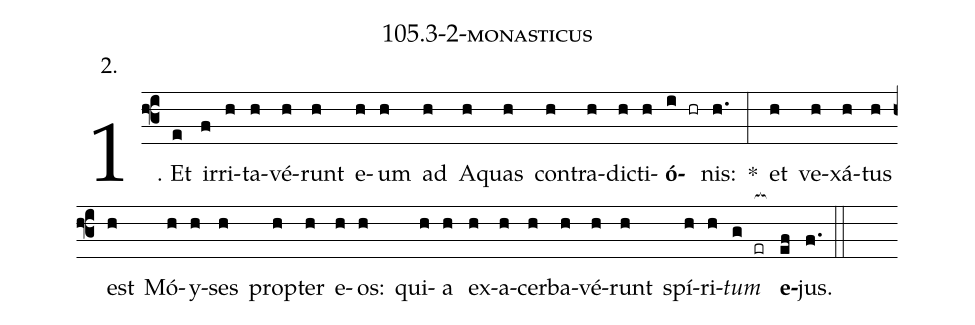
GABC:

name: 105.3-2-monasticus;
annotation: 2.;
%%
(f3)1. Et(e) ir(f)ri(h)ta(h)vé(h)runt(h) e(h)um(h) ad(h) A(h)quas(h) con(h)tra(h)dic(h)ti(h)<b>ó</b>(i hr)nis:(h.) *(:) et(h) ve(h)xá(h)tus(h) est(h) Mó(h)y(h)ses(h) prop(h)ter(h) e(h)os:(h) qui(h)a(h) ex(h)a(h)cer(h)ba(h)vé(h)runt(h) spí(h)ri(h)<i>tum</i>(g er[ocb:1{]) <b>e</b>(ef[ocb:0}])jus.(f.) (::)


%E(h) u(h) o(h) u(g) a(ef) e.(f.) (::)
